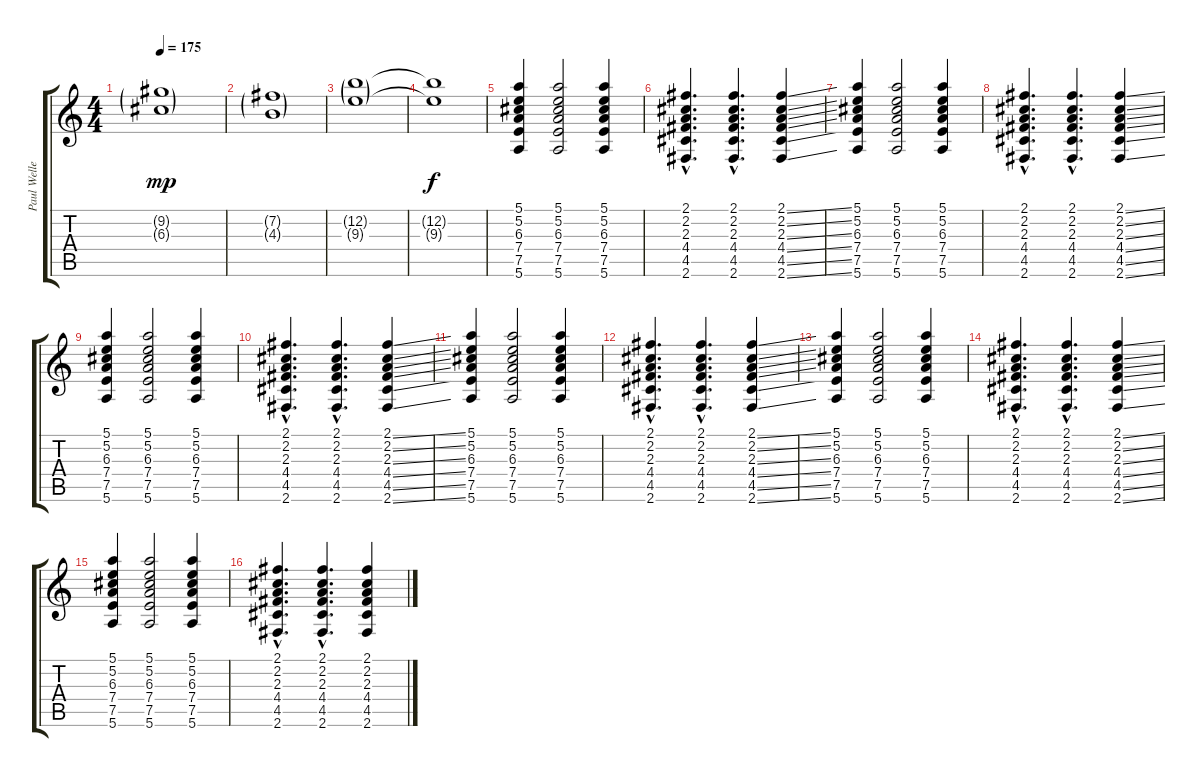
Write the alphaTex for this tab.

\track ("Paul Weller guitar2" "Paul Welle") {instrument distortionguitar}
\staff {score tabs}
\tuning (E4 B3 G3 D3 A2 E2) {hide}
\ts (4 4)
\tempo 175
\clef g2
\ks c
(9.2{g} 6.3{g}).1{dy mp} |
(7.2{g} 4.3{g}).1 |
(12.2{g} 9.3{g}).1 |
(12.2{t} 9.3{t}).1{dy f} |
(5.1 5.2 6.3 7.4 7.5 5.6).4{volume 10} (5.1 5.2 6.3 7.4 7.5 5.6).2 (5.1 5.2 6.3 7.4 7.5 5.6).4 |
(2.1{hac} 2.2{hac} 2.3{hac} 4.4{hac} 4.5{hac} 2.6{hac}).4{d} (2.1{hac} 2.2{hac} 2.3{hac} 4.4{hac} 4.5{hac} 2.6{hac}).4{d} (2.1{ss} 2.2{ss} 2.3{ss} 4.4{ss} 4.5{ss} 2.6{ss}).4 |
(5.1 5.2 6.3 7.4 7.5 5.6).4 (5.1 5.2 6.3 7.4 7.5 5.6).2 (5.1 5.2 6.3 7.4 7.5 5.6).4 |
(2.1{hac} 2.2{hac} 2.3{hac} 4.4{hac} 4.5{hac} 2.6{hac}).4{d} (2.1{hac} 2.2{hac} 2.3{hac} 4.4{hac} 4.5{hac} 2.6{hac}).4{d} (2.1{ss} 2.2{ss} 2.3{ss} 4.4{ss} 4.5{ss} 2.6{ss}).4 |
(5.1 5.2 6.3 7.4 7.5 5.6).4 (5.1 5.2 6.3 7.4 7.5 5.6).2 (5.1 5.2 6.3 7.4 7.5 5.6).4 |
(2.1{hac} 2.2{hac} 2.3{hac} 4.4{hac} 4.5{hac} 2.6{hac}).4{d} (2.1{hac} 2.2{hac} 2.3{hac} 4.4{hac} 4.5{hac} 2.6{hac}).4{d} (2.1{ss} 2.2{ss} 2.3{ss} 4.4{ss} 4.5{ss} 2.6{ss}).4 |
(5.1 5.2 6.3 7.4 7.5 5.6).4 (5.1 5.2 6.3 7.4 7.5 5.6).2 (5.1 5.2 6.3 7.4 7.5 5.6).4 |
(2.1{hac} 2.2{hac} 2.3{hac} 4.4{hac} 4.5{hac} 2.6{hac}).4{d} (2.1{hac} 2.2{hac} 2.3{hac} 4.4{hac} 4.5{hac} 2.6{hac}).4{d} (2.1{ss} 2.2{ss} 2.3{ss} 4.4{ss} 4.5{ss} 2.6{ss}).4 |
(5.1 5.2 6.3 7.4 7.5 5.6).4 (5.1 5.2 6.3 7.4 7.5 5.6).2 (5.1 5.2 6.3 7.4 7.5 5.6).4 |
(2.1{hac} 2.2{hac} 2.3{hac} 4.4{hac} 4.5{hac} 2.6{hac}).4{d} (2.1{hac} 2.2{hac} 2.3{hac} 4.4{hac} 4.5{hac} 2.6{hac}).4{d} (2.1{ss} 2.2{ss} 2.3{ss} 4.4{ss} 4.5{ss} 2.6{ss}).4 |
(5.1 5.2 6.3 7.4 7.5 5.6).4 (5.1 5.2 6.3 7.4 7.5 5.6).2 (5.1 5.2 6.3 7.4 7.5 5.6).4 |
(2.1{hac} 2.2{hac} 2.3{hac} 4.4{hac} 4.5{hac} 2.6{hac}).4{d} (2.1{hac} 2.2{hac} 2.3{hac} 4.4{hac} 4.5{hac} 2.6{hac}).4{d} (2.1{ss} 2.2{ss} 2.3{ss} 4.4{ss} 4.5{ss} 2.6{ss}).4
